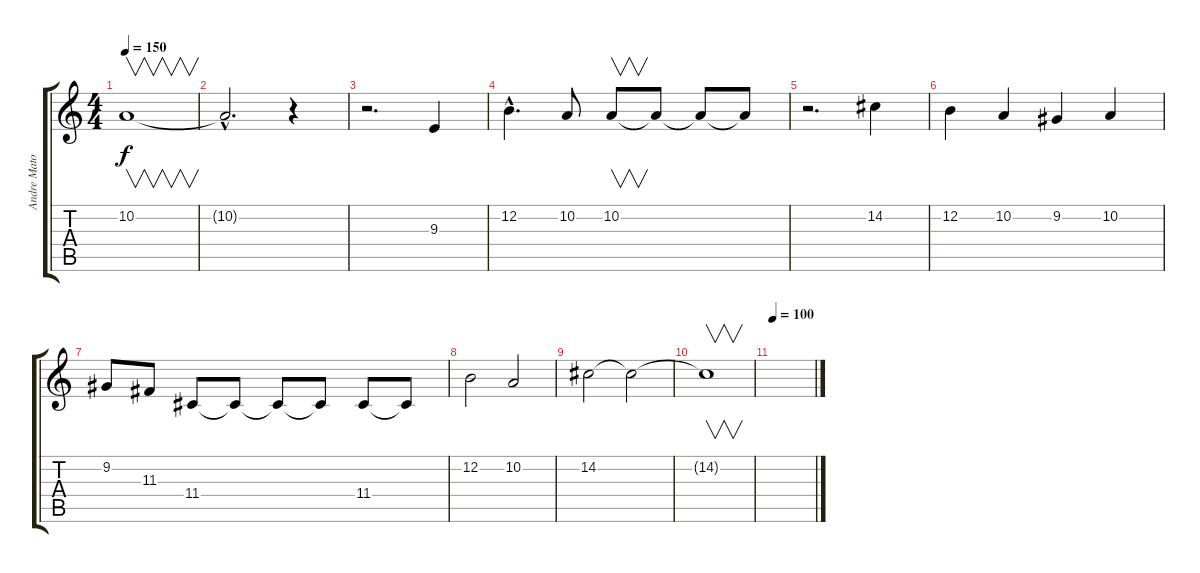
\track ("Andre Matos" "Andre Mato") {instrument lead6voice}
\staff {score tabs}
\tuning (E4 B3 G3 D3 A2 E2) {hide}
\ts (4 4)
\tempo 150
\clef g2
\ks c
10.2.1{v dy f} |
10.2{hac t}.2{d} r.4 |
r.2{d} 9.3.4 |
12.2{hac}.4{d} 10.2.8 10.2.8{v} 10.2{t}.8 10.2{t}.8 10.2{t}.8 |
r.2{d} 14.2.4 |
12.2.4 10.2.4 9.2.4 10.2.4 |
9.2.8 11.3.8 11.4.8 11.4{t}.8 11.4{t}.8 11.4{t}.8 11.4.8 11.4{t}.8 |
12.2.2 10.2.2 |
14.2.2 14.2{t}.2 |
14.2{t}.1{v} |
\tempo 100
